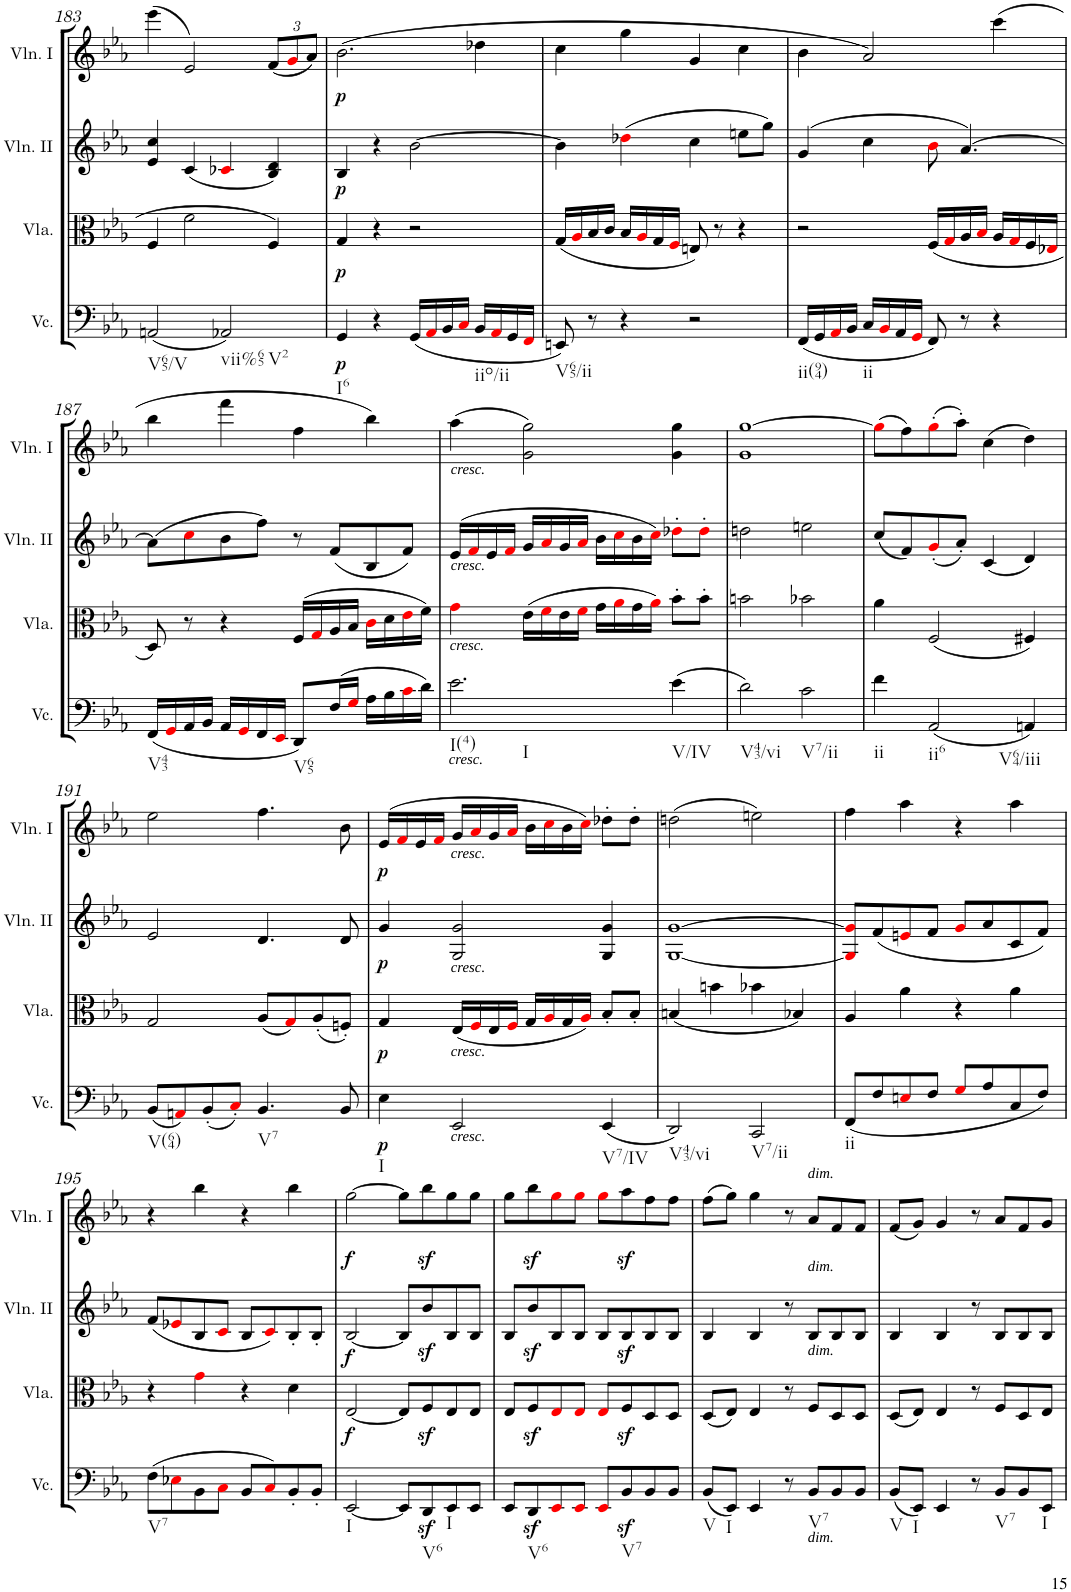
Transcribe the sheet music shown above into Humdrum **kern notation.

**kern	**dynam	**kern	**dynam	**kern	**dynam	**kern	**dynam
*part4	*part4	*part3	*part3	*part2	*part2	*part1	*part1
*staff4	*staff4	*staff3	*staff3	*staff2	*staff2	*staff1	*staff1
*I"Violoncello	*	*I"Viola	*	*I"Violin II	*	*I"Violin I	*
*I'Vc.	*	*I'Vla.	*	*I'Vln. II	*	*I'Vln. I	*
!!LO:PB:g=z
*clefF4	*	*clefC3	*	*clefG2	*	*clefG2	*
*k[b-e-a-]	*	*k[b-e-a-]	*	*k[b-e-a-]	*	*k[b-e-a-]	*
*E-:	*	*E-:	*	*E-:	*	*E-:	*
*M4/4	*	*M4/4	*	*M4/4	*	*M4/4	*
*met(c)	*	*met(c)	*	*met(c)	*	*met(c)	*
=183	=183	=183	=183	=183	=183	=183	=183
!LO:TX:b:t=V65/V	!	!	!	!	!	!	!
(2AAn/	.	4F/	.	4e-/ 4cc/	.	(4eee-\	.
.	.	2f\	.	(4c/	.	2e-/)	.
!LO:TX:b:t=vii%65	!	!	!	!	!	!	!
!LO:TX:b:t=V2	!	!	!	!	!	!	!
2AA-X/)	.	.	.	4c-Xi/	.	.	.
*	*	*	*	*	*	*Xbrackettup	*
.	.	4F/	.	4B-/ 4d/)	.	(12f/L	.
.	.	.	.	.	.	12gi/	.
.	.	.	.	.	.	12a-/J)	.
=184	=184	=184	=184	=184	=184	=184	=184
!LO:TX:b:t=I6	!	!	!	!	!	!	!
!	!LO:DY:b	!	!LO:DY:b	!	!LO:DY:b	!	!LO:DY:b
4GG/	p	4G/	p	4B-/	p	(2.b-\	p
4r	.	4r	.	4r	.	.	.
(16GG/LL	.	2r	.	[2b-\	.	.	.
16AA-i/	.	.	.	.	.	.	.
16BB-/	.	.	.	.	.	.	.
16Ci/JJ	.	.	.	.	.	.	.
!LO:TX:b:t=iio/ii	!	!	!	!	!	!	!
16BB-/LL	.	.	.	.	.	4dd-X\	.
16AA-i/	.	.	.	.	.	.	.
16GG/	.	.	.	.	.	.	.
16FFi/JJ	.	.	.	.	.	.	.
=185	=185	=185	=185	=185	=185	=185	=185
!LO:TX:b:t=V65/ii	!	!	!	!	!	!	!
8EEn/)	.	(16G/LL	.	4b-\]	.	4cc\	.
.	.	16A-i/	.	.	.	.	.
8r	.	16B-/	.	.	.	.	.
.	.	16c/JJ	.	.	.	.	.
4r	.	16B-/LL	.	(4dd-Xi\	.	4gg\	.
.	.	16A-i/	.	.	.	.	.
.	.	16G/	.	.	.	.	.
.	.	16Fi/JJ	.	.	.	.	.
2r	.	8En/)	.	4cc\	.	4g/	.
.	.	8r	.	.	.	.	.
.	.	4r	.	8een\L	.	4cc\	.
.	.	.	.	8gg\J)	.	.	.
=186	=186	=186	=186	=186	=186	=186	=186
!LO:TX:b:t=ii(94)	!	!	!	!	!	!	!
(16FF/LL	.	2r	.	(4g/	.	4b-\	.
16GG/	.	.	.	.	.	.	.
16AA-i/	.	.	.	.	.	.	.
16BB-/JJ	.	.	.	.	.	.	.
!LO:TX:b:t=ii	!	!	!	!	!	!	!
16C/LL	.	.	.	4cc\	.	2a-/)	.
16BB-i/	.	.	.	.	.	.	.
16AA-/	.	.	.	.	.	.	.
16GGi/JJ	.	.	.	.	.	.	.
8FF/)	.	(16F/LL	.	8b-i\	.	.	.
.	.	16Gi/	.	.	.	.	.
8r	.	16A-/	.	[4.a-/)	.	.	.
.	.	16B-i/JJ	.	.	.	.	.
4r	.	16A-/LL	.	.	.	(4ccc\	.
.	.	16Gi/	.	.	.	.	.
.	.	16F/	.	.	.	.	.
.	.	16E-Xi/JJ	.	.	.	.	.
!!LO:LB:g=z
=187	=187	=187	=187	=187	=187	=187	=187
!LO:TX:b:t=V43	!	!	!	!	!	!	!
(16FF/LL	.	8D/)	.	(8a-\L]	.	4bb-\	.
16GGi/	.	.	.	.	.	.	.
16AA-/	.	8r	.	8cci\	.	.	.
16BB-/JJ	.	.	.	.	.	.	.
16AA-/LL	.	4r	.	8b-\	.	4fff\	.
16GGi/	.	.	.	.	.	.	.
16FF/	.	.	.	8ff\J)	.	.	.
16EE-i/JJ	.	.	.	.	.	.	.
!LO:TX:b:t=V65	!	!	!	!	!	!	!
8DD/L)	.	(16F/LL	.	8r	.	4ff\	.
.	.	16Gi/	.	.	.	.	.
(16F/L	.	16A-/	.	(8f/L	.	.	.
16Gi/JJ	.	16B-/JJ	.	.	.	.	.
16A-\LL	.	16ci\LL	.	8B-/	.	4bb-\)	.
16B-\	.	16d\	.	.	.	.	.
16ci\	.	16e-i\	.	8f/J)	.	.	.
16d\JJ)	.	16f\JJ)	.	.	.	.	.
=188	=188	=188	=188	=188	=188	=188	=188
!	!	!	!	!	!	!LO:TX:b:i:t=cresc.	!
!	!	!	!	!LO:TX:b:i:t=cresc.	!	!	!
!	!	!LO:TX:b:i:t=cresc.	!	!	!	!	!
!LO:TX:b:i:t=cresc.	!	!	!	!	!	!	!
!LO:TX:b:t=I(4)	!	!	!	!	!	!	!
!LO:TX:b:t=I	!	!	!	!	!	!	!
2.e-\	.	4gi\	.	(16e-/LL	.	(4aa-\	.
.	.	.	.	16fi/	.	.	.
.	.	.	.	16e-/	.	.	.
.	.	.	.	16fi/JJ	.	.	.
.	.	(16e-\LL	.	16g/LL	.	2g\ 2gg\)	.
.	.	16fi\	.	16a-i/	.	.	.
.	.	16e-\	.	16g/	.	.	.
.	.	16fi\JJ	.	16a-i/JJ	.	.	.
.	.	16g\LL	.	16b-\LL	.	.	.
.	.	16a-i\	.	16cci\	.	.	.
.	.	16g\	.	16b-\	.	.	.
.	.	16a-i\JJ)	.	16cci\JJ)	.	.	.
!LO:TX:b:t=V/IV	!	!	!	!	!	!	!
(4e-\	.	8b-'\L	.	8dd-X'i\L	.	4g\ 4gg\	.
.	.	8b-'\J	.	8dd-'i\J	.	.	.
=189	=189	=189	=189	=189	=189	=189	=189
!LO:TX:b:t=V43/vi	!	!	!	!	!	!	!
2d\)	.	2bn\	.	2ddn\	.	1g [1gg	.
!LO:TX:b:t=V7/ii	!	!	!	!	!	!	!
2c\	.	2b-X\	.	2een\	.	.	.
=190	=190	=190	=190	=190	=190	=190	=190
!LO:TX:b:t=ii	!	!	!	!	!	!	!
4f\	.	4a-\	.	(8cc/L	.	(8ggi\L]	.
.	.	.	.	8f/)	.	8ff\)	.
!LO:TX:b:t=ii6	!	!	!	!	!	!	!
(2AA-/	.	(2F/	.	(8g'i/	.	(8gg'i\	.
.	.	.	.	8a-'/J)	.	8aa-'\J)	.
.	.	.	.	(4c/	.	(4cc\	.
!LO:TX:b:t=V64/iii	!	!	!	!	!	!	!
4AAn/)	.	4F#X/)	.	4d/)	.	4dd\)	.
!!LO:LB:g=z
=191	=191	=191	=191	=191	=191	=191	=191
!LO:TX:b:t=V(64)	!	!	!	!	!	!	!
(8BB-/L	.	2G/	.	2e-/	.	2ee-\	.
8AAni/)	.	.	.	.	.	.	.
(8BB-'/	.	.	.	.	.	.	.
8C'i/J)	.	.	.	.	.	.	.
!LO:TX:b:t=V7	!	!	!	!	!	!	!
4.BB-/	.	(8A-/L	.	4.d/	.	4.ff\	.
.	.	8Gi/)	.	.	.	.	.
.	.	(8A-'/	.	.	.	.	.
8BB-/	.	8Fn'/J)	.	8d/	.	8b-\	.
=192	=192	=192	=192	=192	=192	=192	=192
!LO:TX:b:t=I	!	!	!	!	!	!	!
!	!LO:DY:b	!	!LO:DY:b	!	!LO:DY:b	!	!LO:DY:b
4E-\	p	4G/	p	4g/	p	(16e-/LL	p
.	.	.	.	.	.	16fi/	.
.	.	.	.	.	.	16e-/	.
.	.	.	.	.	.	16fi/JJ	.
!	!	!	!	!	!	!LO:TX:b:i:t=cresc.	!
!	!	!	!	!LO:TX:b:i:t=cresc.	!	!	!
!	!	!LO:TX:b:i:t=cresc.	!	!	!	!	!
!LO:TX:b:i:t=cresc.	!	!	!	!	!	!	!
2EE-/	.	(16E-/LL	.	2G/ 2g/	.	16g/LL	.
.	.	16Fi/	.	.	.	16a-i/	.
.	.	16E-/	.	.	.	16g/	.
.	.	16Fi/JJ	.	.	.	16a-i/JJ	.
.	.	16G/LL	.	.	.	16b-\LL	.
.	.	16A-i/	.	.	.	16cci\	.
.	.	16G/	.	.	.	16b-\	.
.	.	16A-i/JJ)	.	.	.	16cci\JJ)	.
!LO:TX:b:t=V7/IV	!	!	!	!	!	!	!
(4EE-/	.	8B-'/L	.	4G/ 4g/	.	8dd-X'\L	.
.	.	8B-'/J	.	.	.	8dd-'\J	.
=193	=193	=193	=193	=193	=193	=193	=193
!LO:TX:b:t=V43/vi	!	!	!	!	!	!	!
2DD/)	.	(<4Bn/	.	[1G [1g	.	(2ddn\	.
.	.	4bn\	.	.	.	.	.
!LO:TX:b:t=V7/ii	!	!	!	!	!	!	!
2CC/	.	4b-X\	.	.	.	2een\)	.
.	.	4B-X/)	.	.	.	.	.
=194	=194	=194	=194	=194	=194	=194	=194
!LO:TX:b:t=ii	!	!	!	!	!	!	!
(8FF/L	.	4A-/	.	8Gi/] 8gi/]L	.	4ff\	.
8F/	.	.	.	(8f/	.	.	.
8Eni/	.	4a-\	.	8eni/	.	4aa-\	.
8F/J	.	.	.	8f/J	.	.	.
8Gi/L	.	4r	.	8gi/L	.	4r	.
8A-/	.	.	.	8a-/	.	.	.
8C/	.	4a-\	.	8c/	.	4aa-\	.
8F/J)	.	.	.	8f/J)	.	.	.
!!LO:LB:g=z
=195	=195	=195	=195	=195	=195	=195	=195
!LO:TX:b:t=V7	!	!	!	!	!	!	!
(8F\L	.	4r	.	(8f/L	.	4r	.
8E-Xi\	.	.	.	8e-Xi/	.	.	.
8BB-\	.	4gi\	.	8B-/	.	4bb-\	.
8Ci\J	.	.	.	8ci/J	.	.	.
8BB-/L	.	4r	.	8B-/L	.	4r	.
8Ci/)	.	.	.	8ci/)	.	.	.
8BB-'/	.	4d\	.	8B-'/	.	4bb-\	.
8BB-'/J	.	.	.	8B-'/J	.	.	.
=196	=196	=196	=196	=196	=196	=196	=196
!LO:TX:b:t=I	!	!	!	!	!	!	!
!	!	!	!LO:DY:b	!	!LO:DY:b	!	!LO:DY:b
[2EE-/	.	[2E-/	f	[2B-/	f	[2gg\	f
8EE-/L]	.	8E-/L]	.	8B-/L]	.	8gg\L]	.
!LO:TX:b:t=V6	!	!	!	!	!	!	!
8DDz</	.	8Fz</	.	8b-z</	.	8bb-z<\	.
!LO:TX:b:t=I	!	!	!	!	!	!	!
8EE-/	.	8E-/	.	8B-/	.	8gg\	.
8EE-/J	.	8E-/J	.	8B-/J	.	8gg\J	.
=197	=197	=197	=197	=197	=197	=197	=197
8EE-/L	.	8E-/L	.	8B-/L	.	8gg\L	.
!LO:TX:b:t=V6	!	!	!	!	!	!	!
8DDz</	.	8Fz</	.	8b-z</	.	8bb-z<\	.
8EE-i/	.	8E-i/	.	8B-/	.	8ggi\	.
8EE-i/J	.	8E-i/J	.	8B-/J	.	8ggi\J	.
8EE-i/L	.	8E-i/L	.	8B-/L	.	8ggi\L	.
!LO:TX:b:t=V7	!	!	!	!	!	!	!
8BB-z</	.	8Fz</	.	8B-z</	.	8aa-z<\	.
8BB-/	.	8D/	.	8B-/	.	8ff\	.
8BB-/J	.	8D/J	.	8B-/J	.	8ff\J	.
=198	=198	=198	=198	=198	=198	=198	=198
!LO:TX:b:t=V	!	!	!	!	!	!	!
(8BB-/L	.	(8D/L	.	4B-/	.	(8ff\L	.
!LO:TX:b:t=I	!	!	!	!	!	!	!
8EE-/J)	.	8E-/J)	.	.	.	8gg\J)	.
4EE-/	.	4E-/	.	4B-/	.	4gg\	.
8r	.	8r	.	8r	.	8r	.
!	!	!	!	!	!	!LO:TX:a:i:t=dim.	!
!	!	!	!	!LO:TX:a:i:t=dim.	!	!	!
!	!	!LO:TX:a:i:t=dim.	!	!	!	!	!
!LO:TX:b:i:t=dim.	!	!	!	!	!	!	!
!LO:TX:b:t=V7	!	!	!	!	!	!	!
8BB-/L	.	8F/L	.	8B-/L	.	8a-/L	.
8BB-/	.	8D/	.	8B-/	.	8f/	.
8BB-/J	.	8D/J	.	8B-/J	.	8f/J	.
=199	=199	=199	=199	=199	=199	=199	=199
!LO:TX:b:t=V	!	!	!	!	!	!	!
(8BB-/L	.	(8D/L	.	4B-/	.	(8f/L	.
!LO:TX:b:t=I	!	!	!	!	!	!	!
8EE-/J)	.	8E-/J)	.	.	.	8g/J)	.
4EE-/	.	4E-/	.	4B-/	.	4g/	.
8r	.	8r	.	8r	.	8r	.
!LO:TX:b:t=V7	!	!	!	!	!	!	!
8BB-/L	.	8F/L	.	8B-/L	.	8a-/L	.
8BB-/	.	8D/	.	8B-/	.	8f/	.
!LO:TX:b:t=I	!	!	!	!	!	!	!
8EE-/J	.	8E-/J	.	8B-/J	.	8g/J	.
=	=	=	=	=	=	=	=
*-	*-	*-	*-	*-	*-	*-	*-
